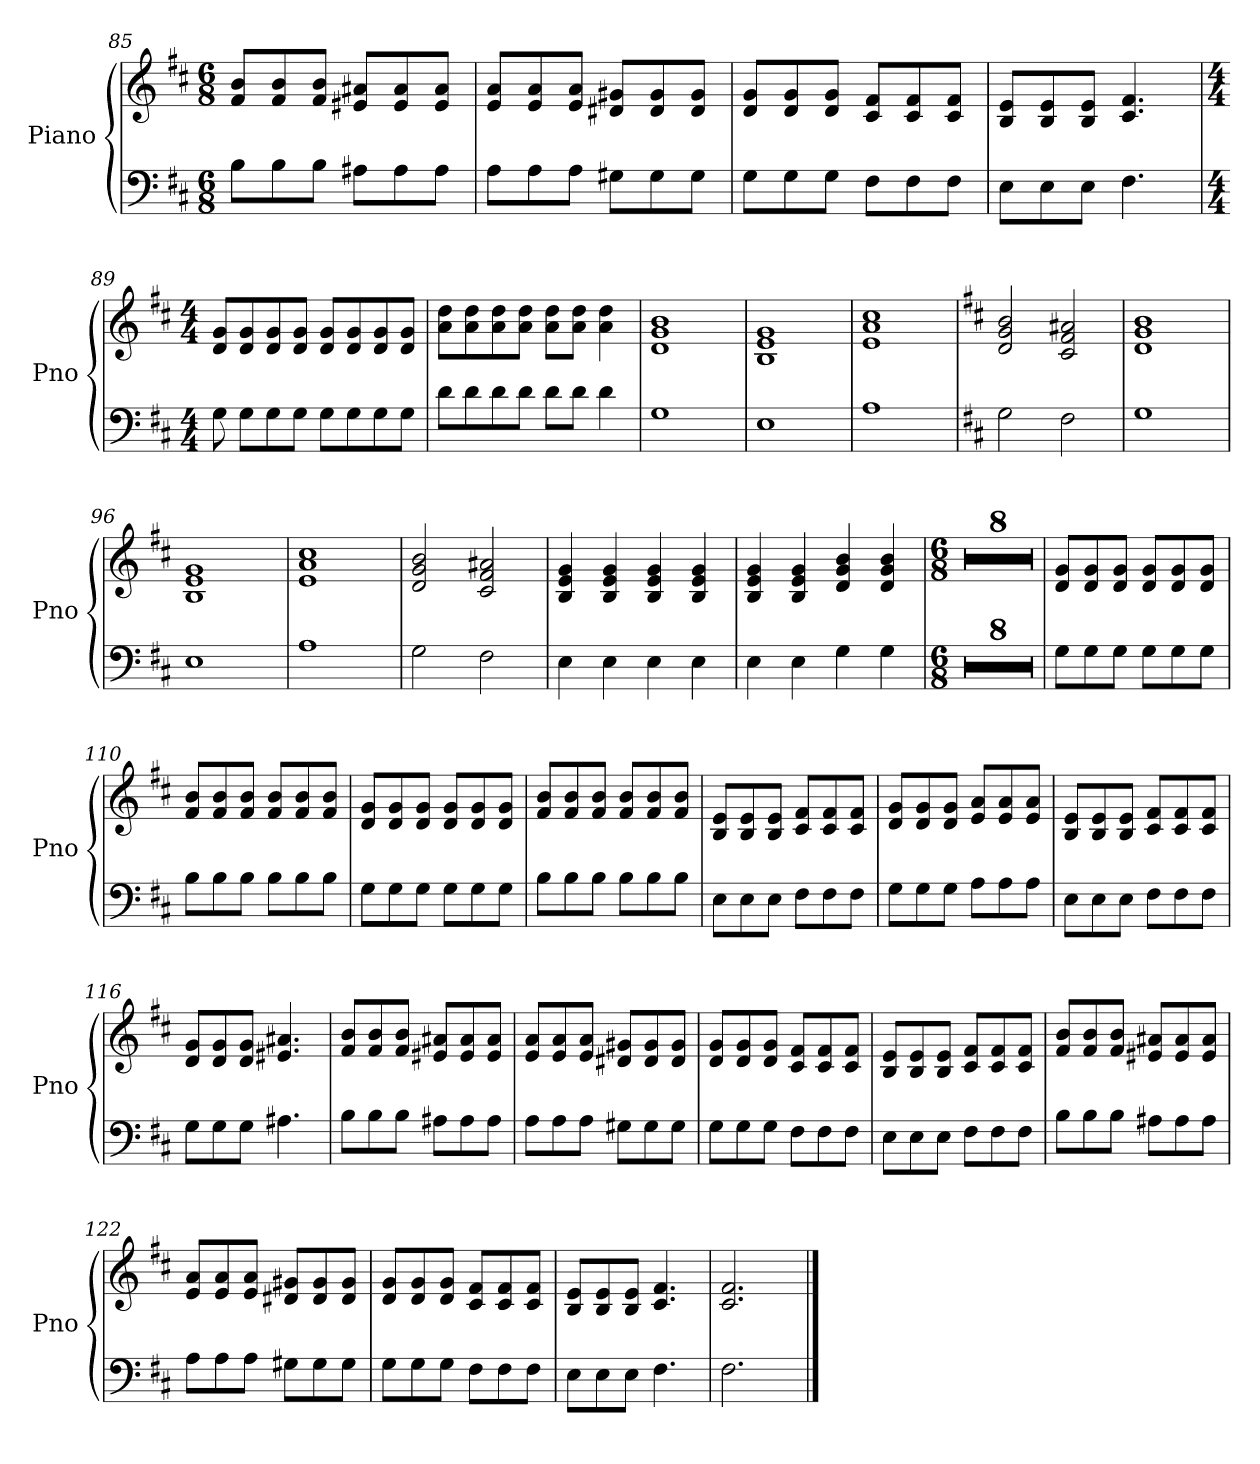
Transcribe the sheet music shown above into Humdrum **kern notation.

**kern	**kern
*part1	*part1
*staff2	*staff1
*I"Piano	*
*I'Pno	*
*clefF4	*clefG2
*k[f#c#]	*k[f#c#]
*M6/8	*M6/8
=85	=85
8B\L	8f#/ 8b/L
8B\	8f#/ 8b/
8B\J	8f#/ 8b/J
8A#X\L	8e#X/ 8a#X/L
8A#\	8e#/ 8a#/
8A#\J	8e#/ 8a#/J
=86	=86
8A\L	8e/ 8a/L
8A\	8e/ 8a/
8A\J	8e/ 8a/J
8G#X\L	8d#X/ 8g#X/L
8G#\	8d#/ 8g#/
8G#\J	8d#/ 8g#/J
!!LO:LB:g=z
=87	=87
8G\L	8d/ 8g/L
8G\	8d/ 8g/
8G\J	8d/ 8g/J
8F#\L	8c#/ 8f#/L
8F#\	8c#/ 8f#/
8F#\J	8c#/ 8f#/J
=88	=88
8E\L	8B/ 8e/L
8E\	8B/ 8e/
8E\J	8B/ 8e/J
4.F#\	4.c#/ 4.f#/
=89	=89
*M4/4	*M4/4
8G\	8d/ 8g/L
8G\L	8d/ 8g/
8G\	8d/ 8g/
8G\J	8d/ 8g/J
8G\L	8d/ 8g/L
8G\	8d/ 8g/
8G\	8d/ 8g/
8G\J	8d/ 8g/J
=90	=90
8d\L	8a\ 8dd\L
8d\	8a\ 8dd\
8d\	8a\ 8dd\
8d\J	8a\ 8dd\J
8d\L	8a\ 8dd\L
8d\J	8a\ 8dd\J
4d\	4a\ 4dd\
=91	=91
*	*^
1G	1g 1b	1d
=92	=92	=92
1E	1e 1g	1B
=93	=93	=93
1A	1a 1cc#	1e
*	*v	*v
!!LO:PB:g=z
=94	=94
*k[f#c#]	*k[f#c#]
2G\	2d/ 2g/ 2b/
2F#\	2c#/ 2f#/ 2a#X/
=95	=95
*	*^
1G	1g 1b	1d
=96	=96	=96
1E	1e 1g	1B
=97	=97	=97
1A	1a 1cc#	1e
*	*v	*v
=98	=98
2G\	2d/ 2g/ 2b/
2F#\	2c#/ 2f#/ 2a#X/
=99	=99
4E\	4B/ 4e/ 4g/
4E\	4B/ 4e/ 4g/
4E\	4B/ 4e/ 4g/
4E\	4B/ 4e/ 4g/
=100	=100
4E\	4B/ 4e/ 4g/
4E\	4B/ 4e/ 4g/
4G\	4d/ 4g/ 4b/
4G\	4d/ 4g/ 4b/
=101	=101
*M6/8	*M6/8
2.r	2.r
=102	=102
2.r	2.r
=103	=103
2.r	2.r
=104	=104
2.r	2.r
=105	=105
2.r	2.r
=106	=106
2.r	2.r
!!LO:LB:g=z
=107	=107
2.r	2.r
=108	=108
2.r	2.r
=109	=109
8G\L	8d/ 8g/L
8G\	8d/ 8g/
8G\J	8d/ 8g/J
8G\L	8d/ 8g/L
8G\	8d/ 8g/
8G\J	8d/ 8g/J
=110	=110
8B\L	8f#/ 8b/L
8B\	8f#/ 8b/
8B\J	8f#/ 8b/J
8B\L	8f#/ 8b/L
8B\	8f#/ 8b/
8B\J	8f#/ 8b/J
=111	=111
8G\L	8d/ 8g/L
8G\	8d/ 8g/
8G\J	8d/ 8g/J
8G\L	8d/ 8g/L
8G\	8d/ 8g/
8G\J	8d/ 8g/J
=112	=112
8B\L	8f#/ 8b/L
8B\	8f#/ 8b/
8B\J	8f#/ 8b/J
8B\L	8f#/ 8b/L
8B\	8f#/ 8b/
8B\J	8f#/ 8b/J
=113	=113
8E\L	8B/ 8e/L
8E\	8B/ 8e/
8E\J	8B/ 8e/J
8F#\L	8c#/ 8f#/L
8F#\	8c#/ 8f#/
8F#\J	8c#/ 8f#/J
!!LO:LB:g=z
=114	=114
8G\L	8d/ 8g/L
8G\	8d/ 8g/
8G\J	8d/ 8g/J
8A\L	8e/ 8a/L
8A\	8e/ 8a/
8A\J	8e/ 8a/J
=115	=115
8E\L	8B/ 8e/L
8E\	8B/ 8e/
8E\J	8B/ 8e/J
8F#\L	8c#/ 8f#/L
8F#\	8c#/ 8f#/
8F#\J	8c#/ 8f#/J
=116	=116
8G\L	8d/ 8g/L
8G\	8d/ 8g/
8G\J	8d/ 8g/J
4.A#X\	4.e#X/ 4.a#X/
=117	=117
8B\L	8f#/ 8b/L
8B\	8f#/ 8b/
8B\J	8f#/ 8b/J
8A#X\L	8e#X/ 8a#X/L
8A#\	8e#/ 8a#/
8A#\J	8e#/ 8a#/J
=118	=118
8A\L	8e/ 8a/L
8A\	8e/ 8a/
8A\J	8e/ 8a/J
8G#X\L	8d#X/ 8g#X/L
8G#\	8d#/ 8g#/
8G#\J	8d#/ 8g#/J
=119	=119
8G\L	8d/ 8g/L
8G\	8d/ 8g/
8G\J	8d/ 8g/J
8F#\L	8c#/ 8f#/L
8F#\	8c#/ 8f#/
8F#\J	8c#/ 8f#/J
!!LO:LB:g=z
=120	=120
8E\L	8B/ 8e/L
8E\	8B/ 8e/
8E\J	8B/ 8e/J
8F#\L	8c#/ 8f#/L
8F#\	8c#/ 8f#/
8F#\J	8c#/ 8f#/J
=121	=121
8B\L	8f#/ 8b/L
8B\	8f#/ 8b/
8B\J	8f#/ 8b/J
8A#X\L	8e#X/ 8a#X/L
8A#\	8e#/ 8a#/
8A#\J	8e#/ 8a#/J
=122	=122
8A\L	8e/ 8a/L
8A\	8e/ 8a/
8A\J	8e/ 8a/J
8G#X\L	8d#X/ 8g#X/L
8G#\	8d#/ 8g#/
8G#\J	8d#/ 8g#/J
=123	=123
8G\L	8d/ 8g/L
8G\	8d/ 8g/
8G\J	8d/ 8g/J
8F#\L	8c#/ 8f#/L
8F#\	8c#/ 8f#/
8F#\J	8c#/ 8f#/J
=124	=124
8E\L	8B/ 8e/L
8E\	8B/ 8e/
8E\J	8B/ 8e/J
4.F#\	4.c#/ 4.f#/
=125	=125
2.F#\	2.c#/ 2.f#/
==	==
*-	*-
